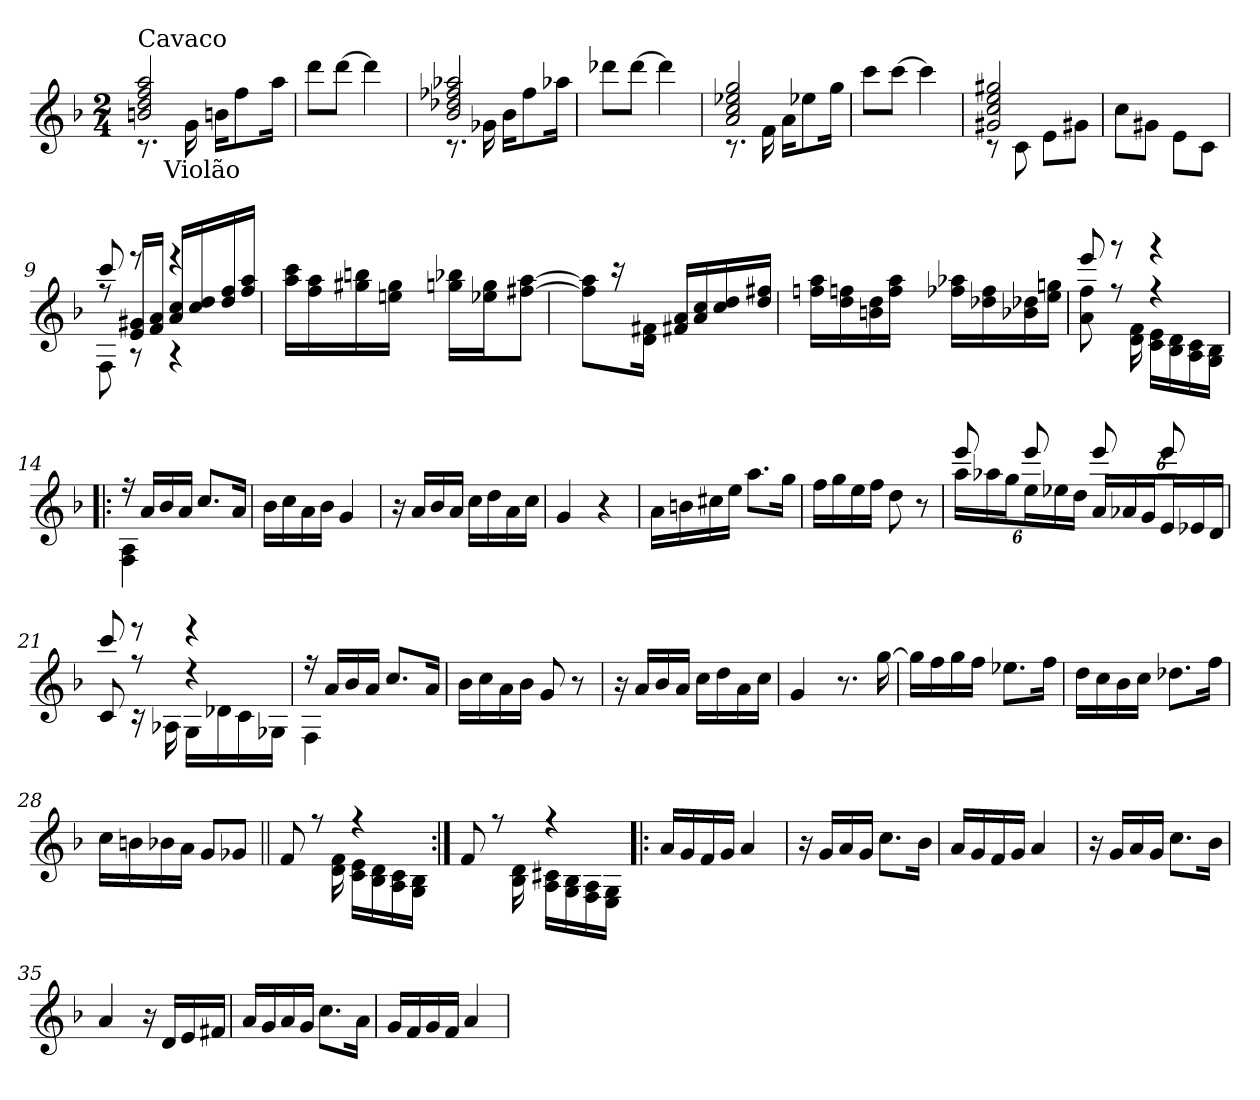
**kern
*part1
*staff1
*clefG2
*k[b-]
*F:
*M2/4
=1
*^
!LO:TX:a:t=Cavaco	!
*	*^
2bn/ 2dd/ 2ff/ 2aa/	8.rc	16..ryy
!	!	!LO:TX:b:t=Violão
.	.	4ryy
.	16g\	.
.	16bn\KL	.
.	8ff\	.
.	.	8ryy
.	16aa\Jk	.
.	.	64ryy
*v	*v	*v
=2
8ddd\L
[8ddd\J
4ddd\]
=3
*^
2b-/ 2dd-X/ 2ff-X/ 2aa-X/	8.rc
.	16g-X\
.	16b-\KL
.	8ff-\
.	16aa-X\Jk
*v	*v
=4
8ddd-X\L
[8ddd-\J
4ddd-\]
=5
*^
2a/ 2cc/ 2ee-X/ 2gg/	8.rc
.	16f\
.	16a\KL
.	8ee-X\
.	16gg\Jk
*v	*v
!!LO:LB:g=z
=6
8ccc\L
[8ccc\J
4ccc\]
=7
*^
2g#X/ 2cc/ 2ee/ 2gg#X/	8rc
.	8c\
.	8e\L
.	8g#X\J
*v	*v
=8
8cc\L
8g#X\J
8e\L
8c\J
=9
*^
*	*^
8ree	8F\	8ccc!/
16e/ 16g#X/LL	8rG	8rddd
16f/ 16a/JJ	.	.
16a/ 16cc/LL	4rA	4rddd
16cc/ 16dd/	.	.
16dd/ 16ff/	.	.
16ff/ 16aa/JJ	.	.
*	*v	*v
!!LO:LB:g=z
=10	=10
16aa\ 16ccc\LL	8g\yy 8a\yy 8cc\yy 8ee-X\yyL
16ff\ 16aa\	.
16gg#X\ 16bbn\	8g-X\yy 8a-X\yy 8bn\yy 8dd\yyJ
16ee\ 16gg#\JJ	.
16ggn\ 16bb-X\LL	8f\yy 8gn\yy 8b-X\yy 8dd-X\yyL
16ee-X\ 16gg\J	.
[<8ff#X\ [<8aa\J	8e\yy 8g-X\yy 8an\yy 8cc\yyJ
=11	=11
8ff#\] 8aa\]L	2e\yy 2g-\yy 2a\yy 2cc\yy
16r	.
16d\ 16f#X\Jk	.
16f#X/ 16a/LL	.
16a/ 16cc/	.
16cc/ 16dd/	.
16dd/ 16ff#X/JJ	.
=12	=12
16ffn\ 16aa\LL	4d\yy 4f\yy 4a\yy 4bn\yy
16dd\ 16ffn\	.
16bn\ 16dd\	.
16ff\ 16aa\JJ	.
16ff-X\ 16aa-X\LL	4d-X\yy 4e\yy 4a-X\yy 4b-X\yy
16dd-X\ 16ff-\	.
16b-X\ 16dd-X\	.
16ee\ 16ggn\JJ	.
!!LO:LB:g=z	!!
=13	=13
*	*^
8a\ 8ff\	8.c\yy 8.d\yy 8.f\yy 8.a\yy	8eee!/
8ree	.	8rfff
.	16d\ 16f\	.
4ree	16c\ 16e\LL	4rfff
.	16B-\ 16d\	.
.	16A\ 16c\	.
.	16G\ 16B-\JJ	.
*	*v	*v
=14!|:	=14!|:
16ree	4F\ 4A\
16a/LL	.
16b-/	.
16a/JJ	.
8.cc/L	4ryy
16a/Jk	.
*v	*v
=15
16b-\LL
16cc\
16a\
16b-\JJ
4g/
=16
16r
16a/LL
16b-/
16a/JJ
16cc\LL
16dd\
16a\
16cc\JJ
!!LO:LB:g=z
=17
4g/
4r
=18
16a\LL
16bn\
16cc#X\
16ee\JJ
8.aa\L
16gg\Jk
=19
16ff\LL
16gg\
16ee\
16ff\JJ
8dd\
8r
=20
*^
24aa\LL	8eee!/
24aa-X\	.
24gg\J	.
24ee\L	8eee!/
24ee-X\	.
24dd\JJ	.
24a/LL	8eee!/
24a-X/	.
24g/J	.
24e/L	8eee!/
24e-X/	.
24d/JJ	.
!!LO:LB:g=z	!!
=21	=21
*	*^
8c/	8c\yy 8e\yy 8g\yy 8b-\yy	8ccc!/
8ree	16rc	8rddd
.	16A-X\	.
4rdd	16G\LL	4rddd
.	16d-X\	.
.	16c\	.
.	16G-X\JJ	.
*	*v	*v
=22	=22
16ree	4F\
16a/LL	.
16b-/	.
16a/JJ	.
8.cc/L	4ryy
16a/Jk	.
*v	*v
=23
16b-\LL
16cc\
16a\
16b-\JJ
8g/
8r
=24
16r
16a/LL
16b-/
16a/JJ
16cc\LL
16dd\
16a\
16cc\JJ
!!LO:LB:g=z
=25
4g/
8.r
[16gg\
=26
16gg\LL]
16ff\
16gg\
16ff\JJ
8.ee-X\L
16ff\Jk
=27
16dd\LL
16cc\
16b-\
16cc\JJ
8.dd-X\L
16ff\Jk
=28
16cc\LL
16bn\
16b-X\
16a\JJ
8g/L
8g-X/J
!!LO:LB:g=z
=29||
*^
8f/	8.ryy
8ree	.
.	16d\ 16f\
4ree	16c\ 16e\LL
.	16B-\ 16d\
.	16A\ 16c\
.	16G\ 16B-\JJ
=30:|!	=30:|!
8f/	8.ryy
8ree	.
.	16B-\ 16d\
4ree	16A\ 16c#X\LL
.	16G\ 16B-\
.	16F\ 16A\
.	16E\ 16G\JJ
*v	*v
=31!|:
16a/LL
16g/
16f/
16g/JJ
4a/
=32
16r
16g/LL
16a/
16g/JJ
8.cc\L
16b-\Jk
!!LO:LB:g=z
=33
16a/LL
16g/
16f/
16g/JJ
4a/
=34
16r
16g/LL
16a/
16g/JJ
8.cc\L
16b-\Jk
=35
4a/
16r
16d/LL
16e/
16f#X/JJ
=36
16a/LL
16g/
16a/
16g/JJ
8.cc\L
16a\Jk
=37
16g/LL
16f/
16g/
16f/JJ
4a/
=
*-
